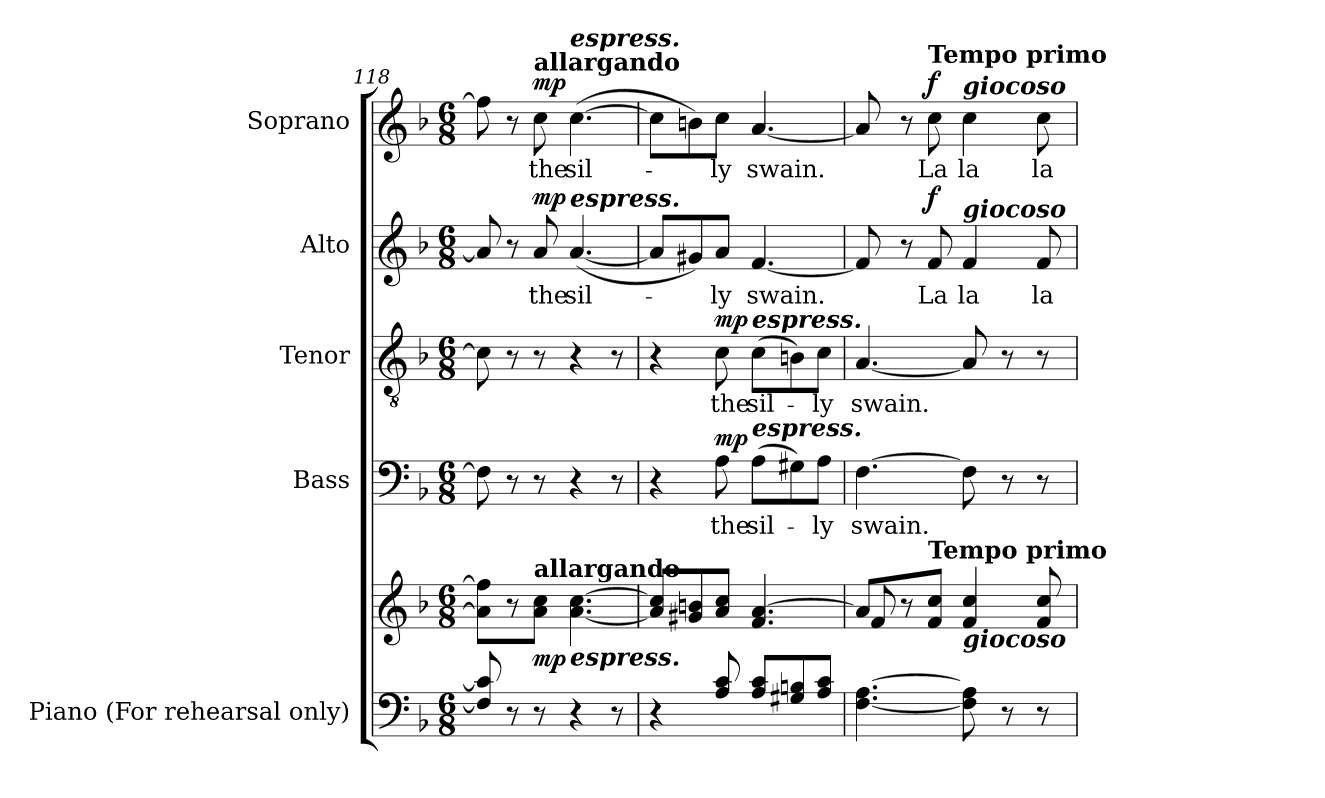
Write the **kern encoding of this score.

**kern	**kern	**dynam	**kern	**text	**dynam	**kern	**text	**dynam	**kern	**text	**dynam	**kern	**text	**dynam
*part5	*part5	*part5	*part4	*part4	*part4	*part3	*part3	*part3	*part2	*part2	*part2	*part1	*part1	*part1
*staff6	*staff5	*staff5/6	*staff4	*staff4	*staff4	*staff3	*staff3	*staff3	*staff2	*staff2	*staff2	*staff1	*staff1	*staff1
*I"Piano (For rehearsal only)	*	*	*I"Bass	*	*	*I"Tenor	*	*	*I"Alto	*	*	*I"Soprano	*	*
*I'Pno.	*	*	*I'B.	*	*	*I'T.	*	*	*I'A.	*	*	*I'S.	*	*
*clefF4	*clefG2	*	*clefF4	*	*	*clefGv2	*	*	*clefG2	*	*	*clefG2	*	*
*	*	*	*	*	*	*ITrd7c12	*	*	*	*	*	*	*	*
*k[b-]	*k[b-]	*	*k[b-]	*	*	*k[b-]	*	*	*k[b-]	*	*	*k[b-]	*	*
*F:	*F:	*	*F:	*	*	*F:	*	*	*F:	*	*	*F:	*	*
*M6/8	*M6/8	*	*M6/8	*	*	*M6/8	*	*	*M6/8	*	*	*M6/8	*	*
=118	=118	=118	=118	=118	=118	=118	=118	=118	=118	=118	=118	=118	=118	=118
8Fi/] 8ci]	8ai\] 8ffi]L	.	8Fi\]	.	.	8Ci\]	.	.	8ai/]	.	.	8ffi\]	.	.
8r	8r	.	8r	.	.	8r	.	.	8r	.	.	8r	.	.
!	!	!	!	!	!	!	!	!	!	!LO:LY:b:color=#000000	!	!	!	!
!	!	!	!	!	!	!	!	!	!	!	!	!LO:TX:a:B:t=allargando	!	!
!	!LO:TX:a:B:t=allargando	!	!	!	!	!	!	!	!	!	!	!	!	!
!	!	!	!	!	!	!	!	!	!	!	!	!	!LO:LY:b:color=#000000	!
8r	8ai\ 8cciJ	mp	8r	.	.	8r	.	.	8ai/	the	mp	8cci\	the	mp
!	!	!	!	!	!	!	!	!	!	!LO:LY:b:color=#000000	!	!	!	!
!	!	!	!	!	!	!	!	!	!	!	!	!LO:TX:a:Bi:t=espress.	!	!
!	!	!	!	!	!	!	!	!	!LO:TX:a:Bi:t=espress.	!	!	!	!	!
!	!LO:TX:b:Bi:t=espress.	!	!	!	!	!	!	!	!	!	!	!	!	!
!	!	!	!	!	!	!	!	!	!	!	!	!	!LO:LY:b:color=#000000	!
4r	[<4.ai\ [>4.cci	.	4r	.	.	4r	.	.	([<4.ai/	sil-	.	([>4.cci\	sil-	.
8r	.	.	8r	.	.	8r	.	.	.	.	.	.	.	.
=119	=119	=119	=119	=119	=119	=119	=119	=119	=119	=119	=119	=119	=119	=119
4r	8ai/] 8cci]L	.	4r	.	.	4r	.	.	8ai/L]	.	.	8cci\L]	.	.
.	8g#Xi/ 8bni	.	.	.	.	.	.	.	8g#Xi/)	.	.	8bni\)	.	.
!	!	!	!	!LO:LY:b:color=#000000	!	!	!	!	!	!	!	!	!	!
!	!	!	!	!	!	!	!LO:LY:b:color=#000000	!	!	!	!	!	!	!
!	!	!	!	!	!	!	!	!	!	!LO:LY:b:color=#000000	!	!	!	!
!	!	!	!	!	!	!	!	!	!	!	!	!	!LO:LY:b:color=#000000	!
8Ai/ 8ci	8ai/ 8cciJ	.	8Ai\	the	mp	8Ci\	the	mp	8ai/J	-ly	.	8cci\J	-ly	.
!	!	!	!	!LO:LY:b:color=#000000	!	!	!	!	!	!	!	!	!	!
!	!	!	!	!	!	!	!LO:LY:b:color=#000000	!	!	!	!	!	!	!
!	!	!	!	!	!	!	!	!	!	!LO:LY:b:color=#000000	!	!	!	!
!	!	!	!	!	!	!LO:TX:a:Bi:t=espress.	!	!	!	!	!	!	!	!
!	!	!	!LO:TX:a:Bi:t=espress.	!	!	!	!	!	!	!	!	!	!	!
!	!	!	!	!	!	!	!	!	!	!	!	!	!LO:LY:b:color=#000000	!
8Ai/ 8ciL	4.fi/ [>4.ai	.	(8Ai\L	sil-	.	(8Ci\L	sil-	.	[<4.fi/	swain.	.	[<4.ai/	swain.	.
8G#Xi/ 8Bni	.	.	8G#Xi\)	.	.	8BBni\)	.	.	.	.	.	.	.	.
!	!	!	!	!LO:LY:b:color=#000000	!	!	!	!	!	!	!	!	!	!
!	!	!	!	!	!	!	!LO:LY:b:color=#000000	!	!	!	!	!	!	!
8Ai/ 8ciJ	.	.	8Ai\J	-ly	.	8Ci\J	-ly	.	.	.	.	.	.	.
=120	=120	=120	=120	=120	=120	=120	=120	=120	=120	=120	=120	=120	=120	=120
*	*^	*	*	*	*	*	*	*	*	*	*	*	*	*
!	!	!	!	!	!LO:LY:b:color=#000000	!	!	!	!	!	!	!	!	!	!
!	!	!	!	!	!	!	!	!LO:LY:b:color=#000000	!	!	!	!	!	!	!
[<4.Fi\ [>4.Ai	8ai/L]	8fi/	.	[>4.Fi\	swain.	.	[<4.AAi/	swain.	.	8fi/]	.	.	8ai/]	.	.
.	8r	2ryy	.	.	.	.	.	.	.	8r	.	.	8r	.	.
!	!	!	!	!	!	!	!	!	!	!	!LO:LY:b:color=#000000	!	!	!	!
!	!	!	!	!	!	!	!	!	!	!	!	!	!LO:TX:a:B:t=Tempo primo	!	!
!	!LO:TX:a:B:t=Tempo primo	!	!	!	!	!	!	!	!	!	!	!	!	!	!
!	!	!	!	!	!	!	!	!	!	!	!	!	!	!LO:LY:b:color=#000000	!
.	8fi/ 8cciJ	.	.	.	.	.	.	.	.	8fi/	La	f	8cci\	La	f
!	!	!	!	!	!	!	!	!	!	!	!LO:LY:b:color=#000000	!	!	!	!
!	!	!	!	!	!	!	!	!	!	!	!	!	!LO:TX:a:Bi:t=giocoso	!	!
!	!	!	!	!	!	!	!	!	!	!LO:TX:a:Bi:t=giocoso	!	!	!	!	!
!	!LO:TX:b:Bi:t=giocoso	!	!	!	!	!	!	!	!	!	!	!	!	!	!
!	!	!	!	!	!	!	!	!	!	!	!	!	!	!LO:LY:b:color=#000000	!
8Fi\] 8Ai]	4fi/ 4cci	.	.	8Fi\]	.	.	8AAi/]	.	.	4fi/	la	.	4cci\	la	.
8r	.	.	.	8r	.	.	8r	.	.	.	.	.	.	.	.
!	!	!	!	!	!	!	!	!	!	!	!LO:LY:b:color=#000000	!	!	!	!
!	!	!	!	!	!	!	!	!	!	!	!	!	!	!LO:LY:b:color=#000000	!
8r	8fi/ 8cci	8ryy	.	8r	.	.	8r	.	.	8fi/	la	.	8cci\	la	.
*	*v	*v	*	*	*	*	*	*	*	*	*	*	*	*	*
=	=	=	=	=	=	=	=	=	=	=	=	=	=	=
*-	*-	*-	*-	*-	*-	*-	*-	*-	*-	*-	*-	*-	*-	*-
